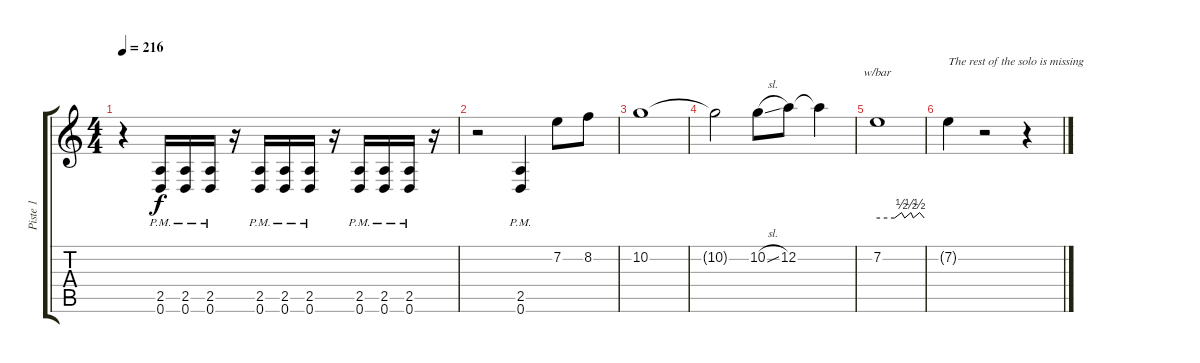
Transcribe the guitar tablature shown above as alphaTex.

\track ("Piste 1" "Piste 1") {instrument distortionguitar}
\staff {score tabs}
\tuning (D4 A3 F3 C3 G2 D2) {hide}
\ts (4 4)
\tempo 216
\clef g2
\ks c
r.4{dy f} (2.5{pm} 0.6{pm}).16 (2.5{pm} 0.6{pm}).16 (2.5{pm} 0.6{pm}).16 r.16 (2.5{pm} 0.6{pm}).16 (2.5{pm} 0.6{pm}).16 (2.5{pm} 0.6{pm}).16 r.16 (2.5{pm} 0.6{pm}).16 (2.5{pm} 0.6{pm}).16 (2.5{pm} 0.6{pm}).16 r.16 |
r.2 (2.5{pm} 0.6{pm}).4 7.2.8{balance 8} 8.2.8 |
10.2.1 |
10.2{t}.2 10.2{sl}.8 12.2.8 12.2{t}.4 |
7.2.1{tbe (custom default 0 0 22 0 31 2 35 0 43 2 46 0 54 2 60 0)} |
7.2{t}.4{txt "The rest of the solo is missing"} r.2 r.4
